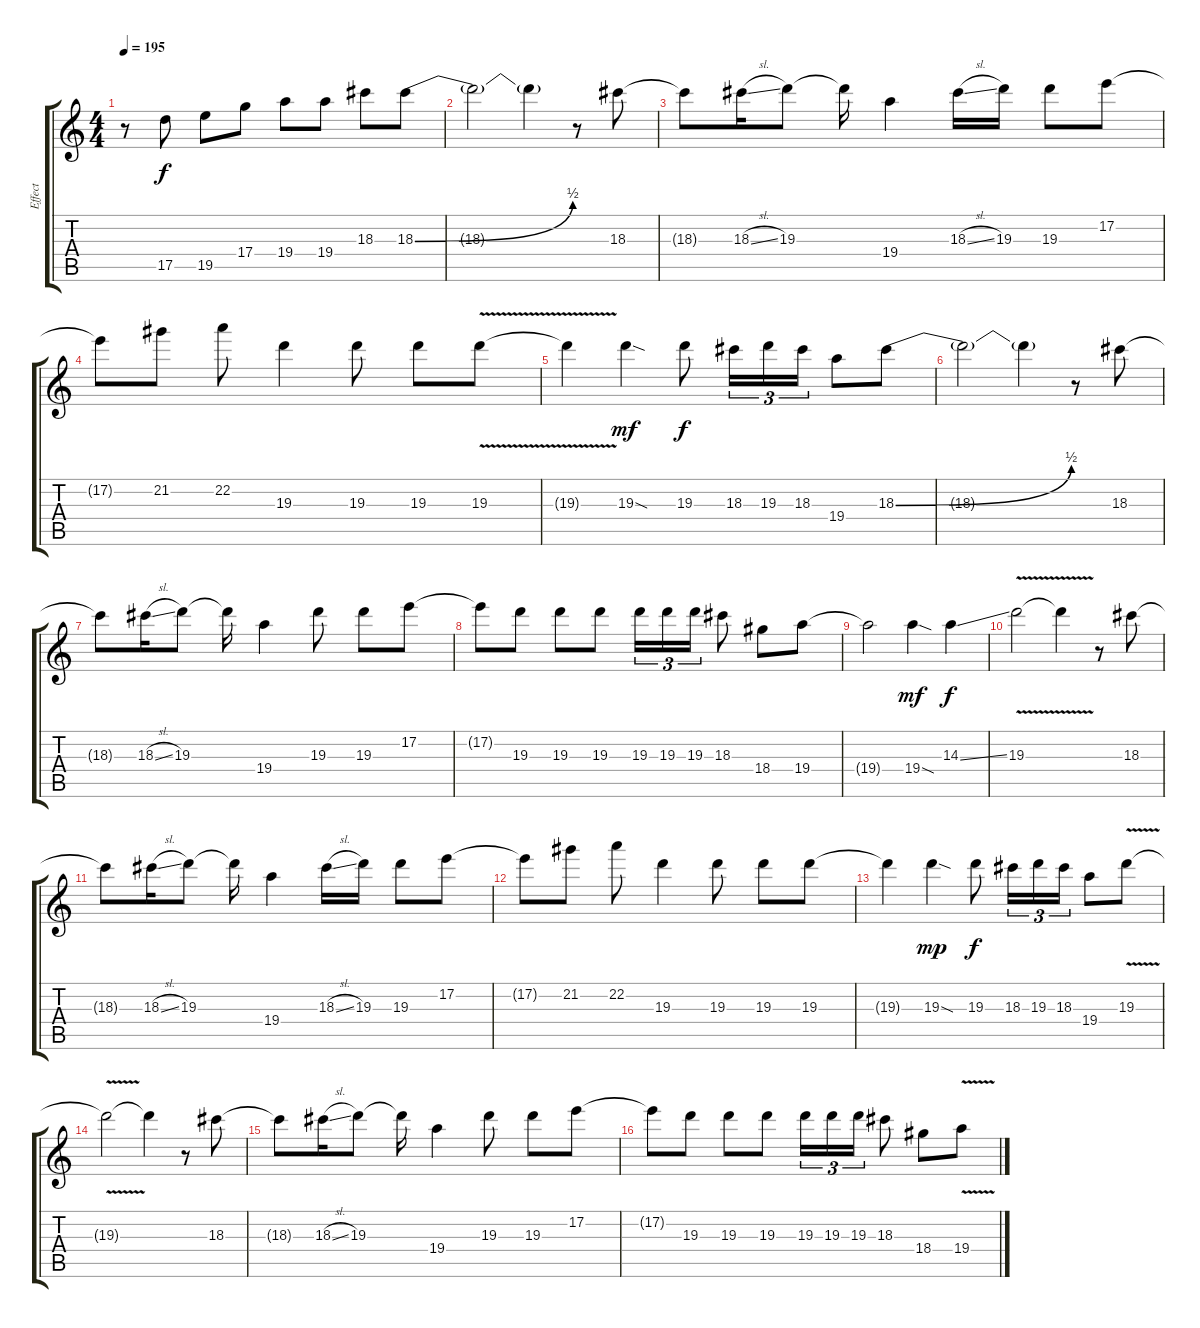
\track ("Effect" "Effect") {instrument overdrivenguitar}
\staff {score tabs}
\tuning (E4 B3 G3 D3 A2 E2) {hide}
\ts (4 4)
\tempo 195
\clef g2
\ks c
r.8{dy ppp} 17.5.8{dy f} 19.5.8 17.4.8 19.4.8 19.4.8 18.3.8 18.3{be (bend 0 0 60 2)}.8 |
\section ("" "")
18.3{t}.2 18.3{t}.4 r.8 18.3.8 |
18.3{t}.8 18.3{sl}.16 19.3.8 19.3{t}.16 19.4.4 18.3{sl}.16 19.3.16 19.3.8 17.2.8 |
17.2{t}.8 21.2.8 22.2.8 19.3.4 19.3.8 19.3.8 19.3{v}.8 |
19.3{t}.4 19.3{sod}.4{dy mf} 19.3.8{dy f} 18.3.16{tu (3 2)} 19.3.16{tu (3 2)} 18.3.16{tu (3 2)} 19.4.8 18.3{be (bend 0 0 60 2)}.8 |
18.3{t}.2 18.3{t}.4 r.8 18.3.8 |
18.3{t}.8 18.3{sl}.16 19.3.8 19.3{t}.16 19.4.4 19.3.8 19.3.8 17.2.8 |
17.2{t}.8 19.3.8 19.3.8 19.3.8 19.3.16{tu (3 2)} 19.3.16{tu (3 2)} 19.3.16{tu (3 2)} 18.3.8 18.4.8 19.4.8 |
19.4{t}.2 19.4{sod}.4{dy mf} 14.3{ss}.4{dy f} |
\section ("" "")
19.3{v}.2 19.3{t}.4 r.8 18.3.8 |
18.3{t}.8 18.3{sl}.16 19.3.8 19.3{t}.16 19.4.4 18.3{sl}.16 19.3.16 19.3.8 17.2.8 |
17.2{t}.8 21.2.8 22.2.8 19.3.4 19.3.8 19.3.8 19.3.8 |
19.3{t}.4 19.3{sod}.4{dy mp} 19.3.8{dy f} 18.3.16{tu (3 2)} 19.3.16{tu (3 2)} 18.3.16{tu (3 2)} 19.4.8 19.3{v}.8 |
19.3{t}.2 19.3{t}.4 r.8 18.3.8 |
18.3{t}.8 18.3{sl}.16 19.3.8 19.3{t}.16 19.4.4 19.3.8 19.3.8 17.2.8 |
17.2{t}.8 19.3.8 19.3.8 19.3.8 19.3.16{tu (3 2)} 19.3.16{tu (3 2)} 19.3.16{tu (3 2)} 18.3.8 18.4.8 19.4{v}.8
